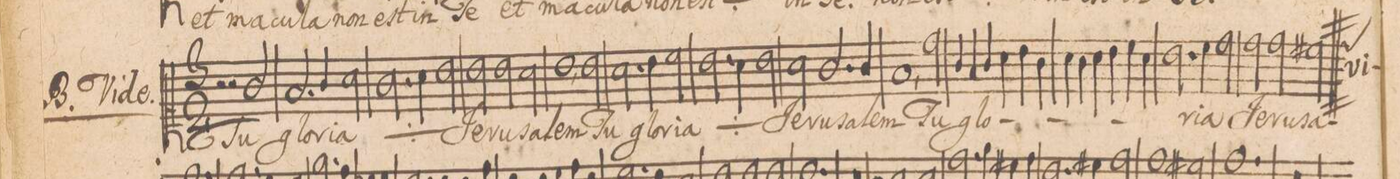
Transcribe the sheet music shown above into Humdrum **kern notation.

**kern	**text
*I"CANTVS.	*
*clefC1	*
*k[f#]	*
*met(c|)	*
*M2/1	*
*M3/2	*
2r	.
2r	.
2g/	Tu
=31-	=31-
2.f#/	glo-
4g/	-ri-
2a\	-a
=32-	=32-
*	*ij
2.g\	glo-
4a\	-ri-
2b\	-a
*	*Xij
=33-	=33-
2b\	Je-
2b\	-ru-
2a\	-sa-
=34-	=34-
1b\,<	-lem
2b\	Tu
=35-	=35-
2.a\	glo-
4b\	-ri-
2cc\	-a
=36-	=36-
*	*ij
2.b\	glo-
4a\	-ri-
2b\	-a
*	*Xij
=37-	=37-
2a\	Je-
2.g/	-ru-
4g/	-sa-
=38-	=38-
1f#/,<	-lem
2dd\	Tu
=39-	=39-
4g/	glo-
4f#/	.
4g/	.
4a\	.
4b\	.
4g\	.
=40-	=40-
4a\	.
4g\	.
4a\	.
4b\	.
4cc\	.
4a\	.
=41-	=41-
2.b\	.
4cc\	-ri-
2dd\	-a
=42-	=42-
2dd\	Je-
2dd\	-ru-
*custos:dd	*
2cc#X\	-sa-
=43-	=43-
*-	*-
